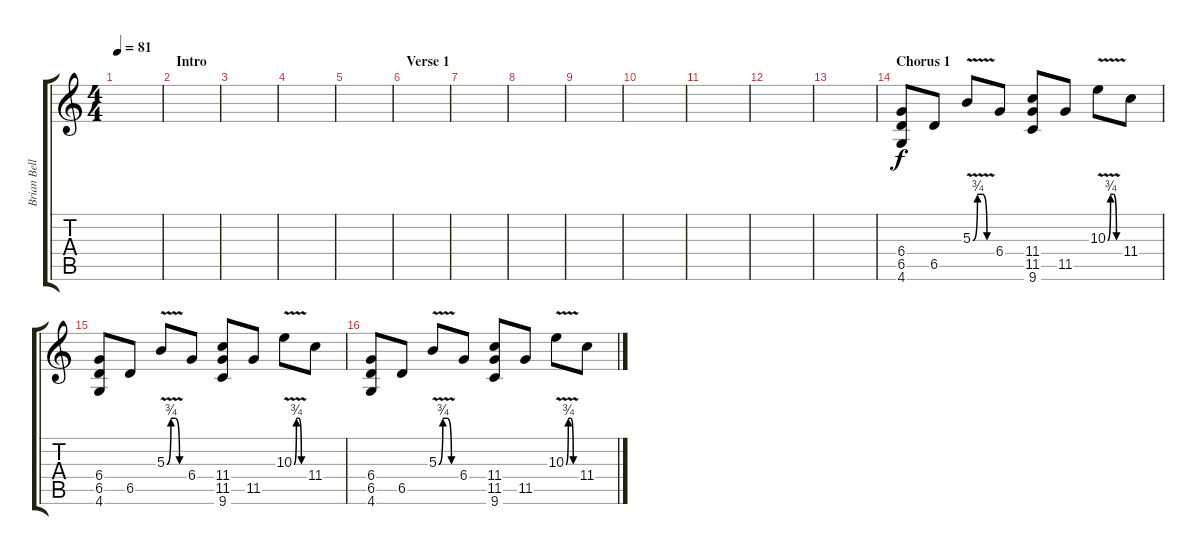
\track ("Brian Bell-Distortion" "Brian Bell") {instrument overdrivenguitar}
\staff {score tabs}
\tuning (Eb4 Bb3 Gb3 Db3 Ab2 Eb2) {hide}
\ts (4 4)
\tempo 81
\clef g2
\ks c
|
\section ("" "Intro")
|
|
|
|
\section ("" "Verse 1")
|
|
|
|
|
|
|
|
\section ("" "Chorus 1")
(6.4 6.5 4.6).8 6.5.8 5.3{be (custom 0 0 15 3 30 3 45 0 60 0) v}.8 6.4.8 (11.4 11.5 9.6).8 11.5.8 10.3{be (custom 0 0 15 3 30 3 45 0 60 0) v}.8 11.4.8 |
(6.4 6.5 4.6).8 6.5.8 5.3{be (custom 0 0 15 3 30 3 45 0 60 0) v}.8 6.4.8 (11.4 11.5 9.6).8 11.5.8 10.3{be (custom 0 0 15 3 30 3 45 0 60 0) v}.8 11.4.8 |
(6.4 6.5 4.6).8 6.5.8 5.3{be (custom 0 0 15 3 30 3 45 0 60 0) v}.8 6.4.8 (11.4 11.5 9.6).8 11.5.8 10.3{be (custom 0 0 15 3 30 3 45 0 60 0) v}.8 11.4.8
